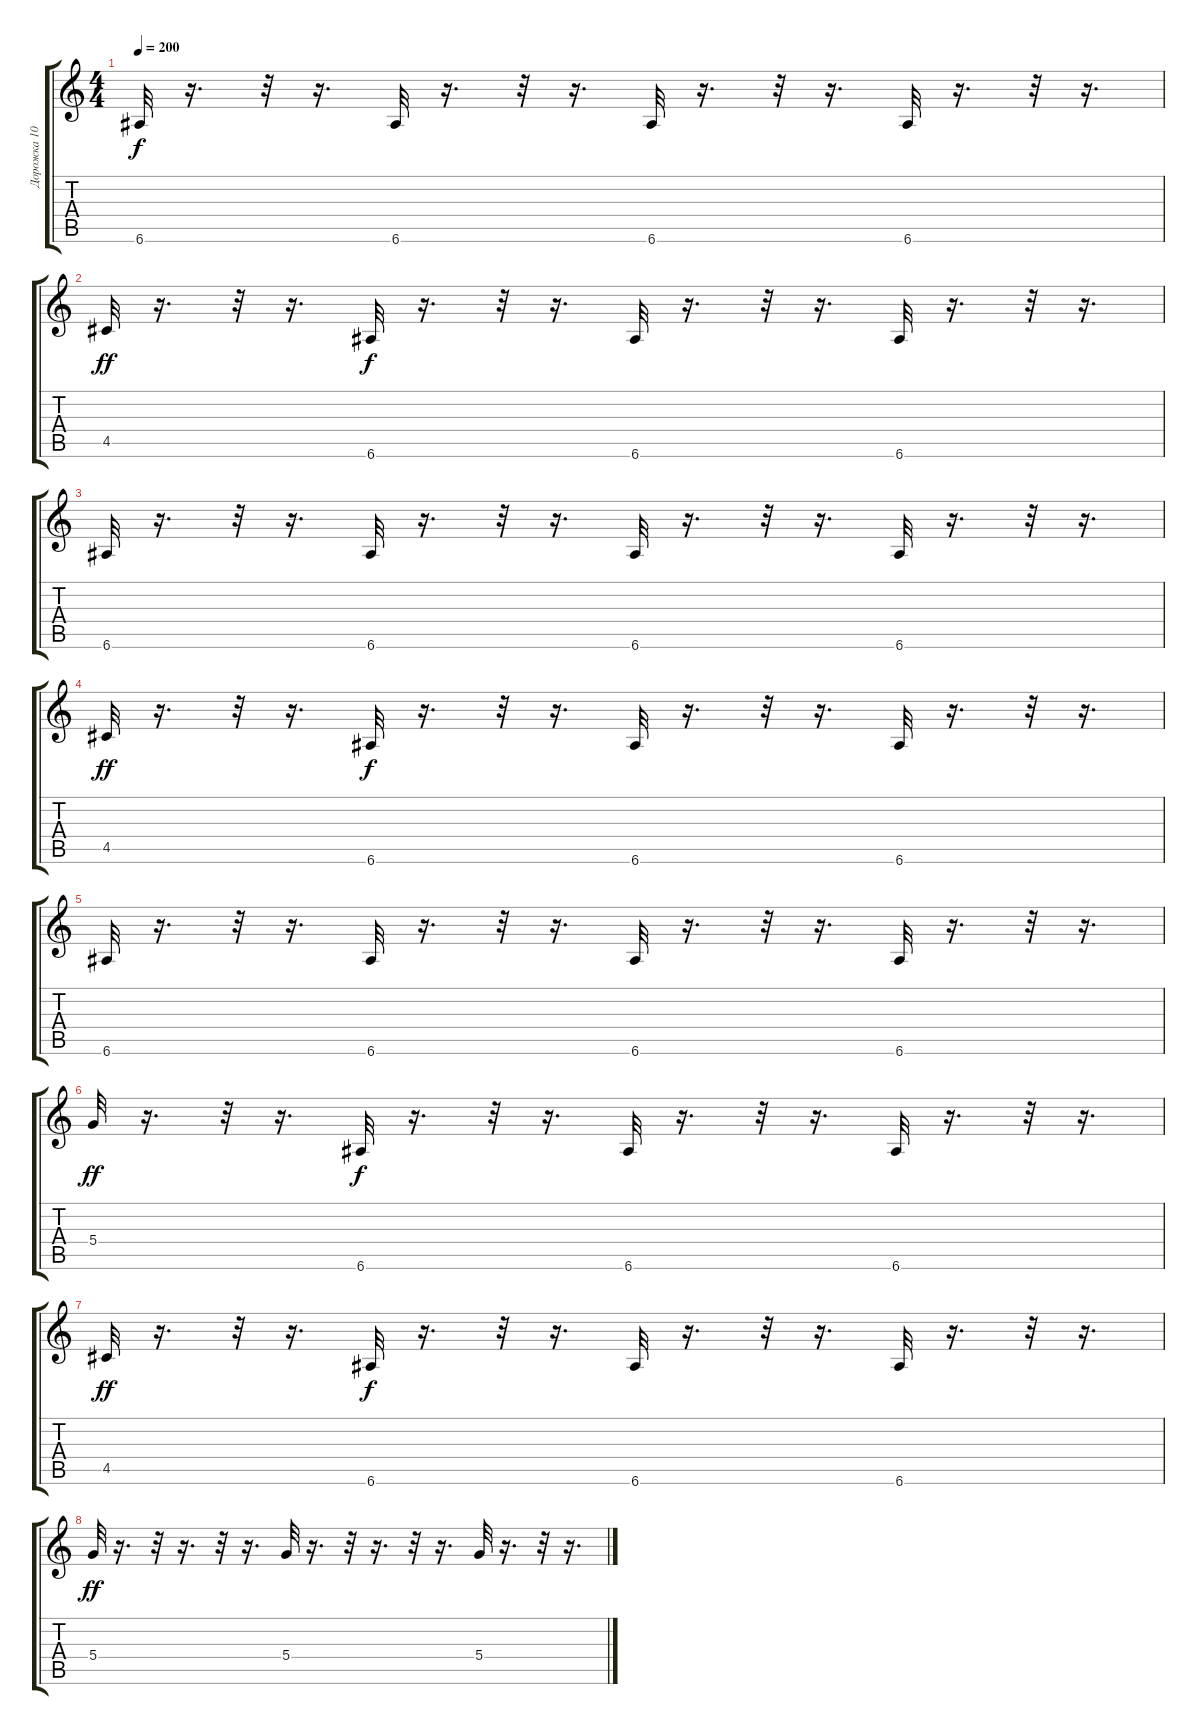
\track ("Дорожка 10" "Дорожка 10") {instrument acousticguitarnylon}
\staff {score tabs}
\tuning (E4 B3 G3 D3 A2 E2) {hide}
\ts (4 4)
\tempo 200
\clef g2
\ks c
6.6.32{dy f} r.16{d} r.32 r.16{d} 6.6.32 r.16{d} r.32 r.16{d} 6.6.32 r.16{d} r.32 r.16{d} 6.6.32 r.16{d} r.32 r.16{d} |
4.5.32{dy ff} r.16{d} r.32 r.16{d} 6.6.32{dy f} r.16{d} r.32 r.16{d} 6.6.32 r.16{d} r.32 r.16{d} 6.6.32 r.16{d} r.32 r.16{d} |
6.6.32 r.16{d} r.32 r.16{d} 6.6.32 r.16{d} r.32 r.16{d} 6.6.32 r.16{d} r.32 r.16{d} 6.6.32 r.16{d} r.32 r.16{d} |
4.5.32{dy ff} r.16{d} r.32 r.16{d} 6.6.32{dy f} r.16{d} r.32 r.16{d} 6.6.32 r.16{d} r.32 r.16{d} 6.6.32 r.16{d} r.32 r.16{d} |
6.6.32 r.16{d} r.32 r.16{d} 6.6.32 r.16{d} r.32 r.16{d} 6.6.32 r.16{d} r.32 r.16{d} 6.6.32 r.16{d} r.32 r.16{d} |
5.4.32{dy ff} r.16{d} r.32 r.16{d} 6.6.32{dy f} r.16{d} r.32 r.16{d} 6.6.32 r.16{d} r.32 r.16{d} 6.6.32 r.16{d} r.32 r.16{d} |
4.5.32{dy ff} r.16{d} r.32 r.16{d} 6.6.32{dy f} r.16{d} r.32 r.16{d} 6.6.32 r.16{d} r.32 r.16{d} 6.6.32 r.16{d} r.32 r.16{d} |
5.4.32{dy ff} r.16{d} r.32 r.16{d} r.32 r.16{d} 5.4.32 r.16{d} r.32 r.16{d} r.32 r.16{d} 5.4.32 r.16{d} r.32 r.16{d}
